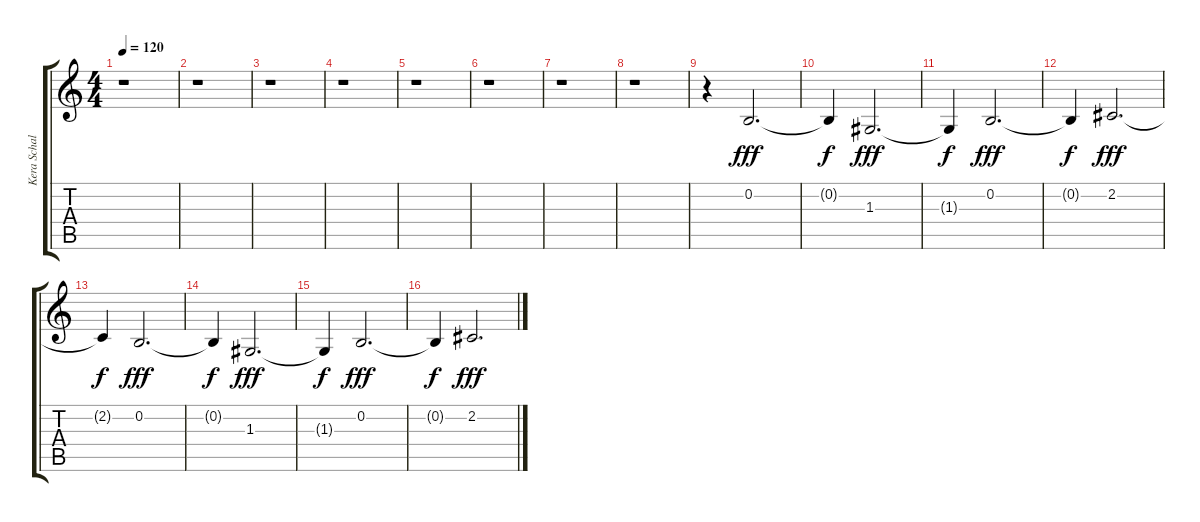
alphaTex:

\track ("Kera Schaley Cello" "Kera Schal") {instrument cello}
\staff {score tabs}
\tuning (E4 B3 G3 D3 A2 E2) {hide}
\ts (4 4)
\tempo 120
\clef g2
\ks c
r.1{dy f} |
r.1 |
r.1 |
r.1 |
r.1 |
r.1 |
r.1 |
r.1 |
r.4 0.2.2{d dy fff} |
0.2{t}.4{dy f} 1.3.2{d dy fff} |
1.3{t}.4{dy f} 0.2.2{d dy fff} |
0.2{t}.4{dy f} 2.2.2{d dy fff} |
2.2{t}.4{dy f} 0.2.2{d dy fff} |
0.2{t}.4{dy f} 1.3.2{d dy fff} |
1.3{t}.4{dy f} 0.2.2{d dy fff} |
0.2{t}.4{dy f} 2.2.2{d dy fff}
